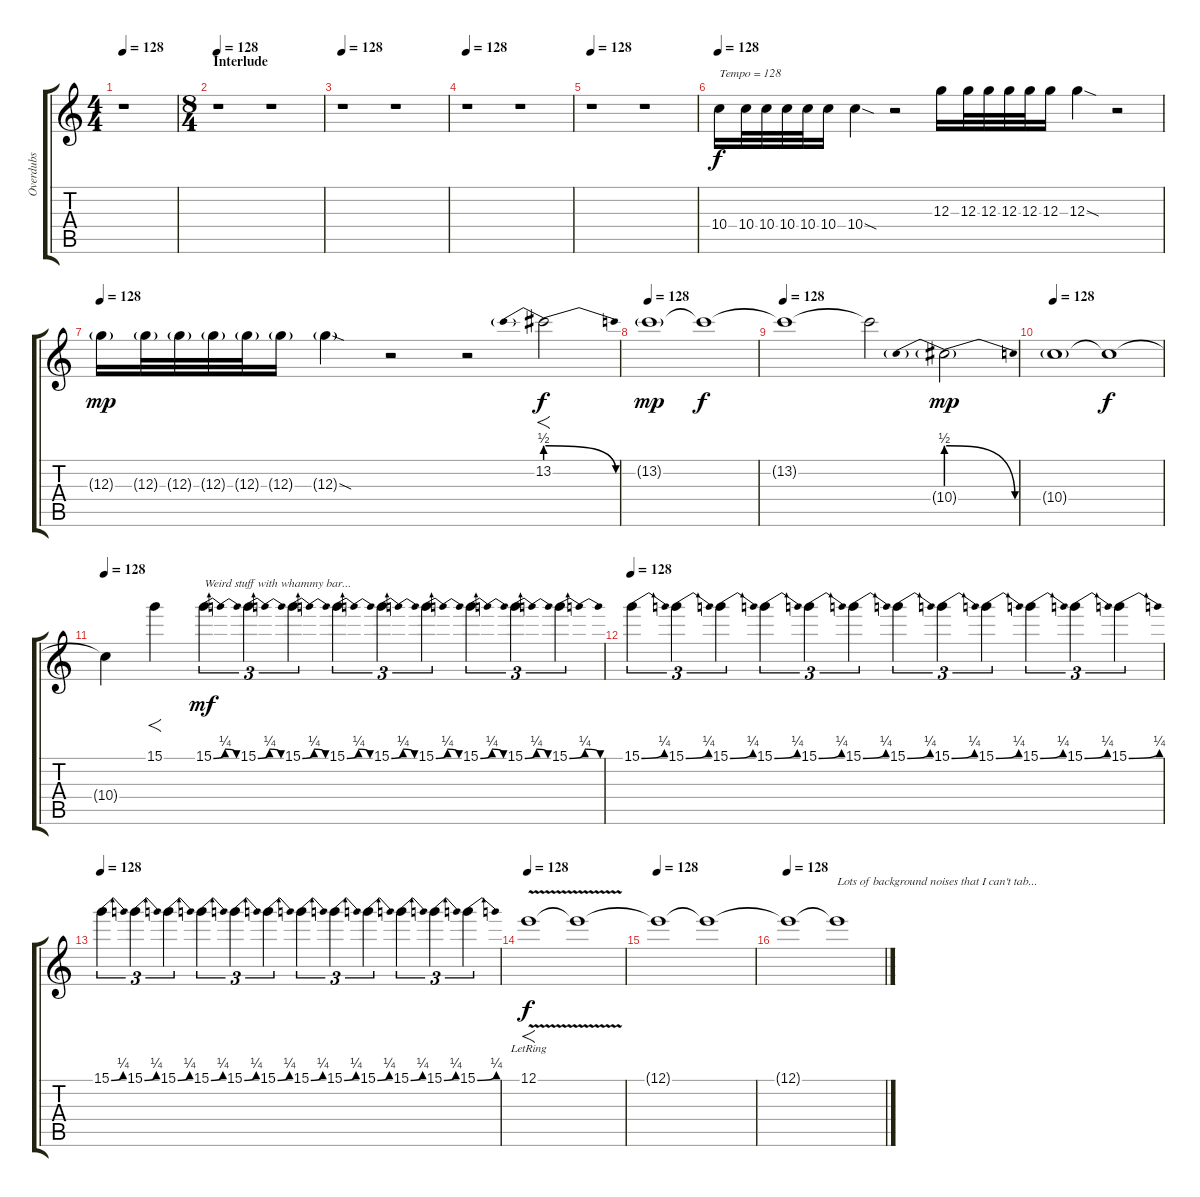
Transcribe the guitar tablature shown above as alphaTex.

\track ("Overdubs" "Overdubs") {instrument overdrivenguitar}
\staff {score tabs}
\tuning (E4 B3 G3 D3 A2 E2) {hide}
\ts (4 4)
\tempo 128
\clef g2
\ks c
r.1{dy f} |
\ts (8 4)
\section ("" "Interlude")
\tempo 128
r.1 r.1 |
\tempo 128
r.1 r.1 |
\tempo 128
r.1 r.1 |
\tempo 128
r.1 r.1 |
\tempo 128
10.4.16{txt "Tempo = 128"} 10.4.32 10.4.32 10.4.32 10.4.32 10.4.16 10.4{sod}.4 r.2 12.3.16 12.3.32 12.3.32 12.3.32 12.3.32 12.3.16 12.3{sod}.4 r.2 |
\tempo 128
12.3{g}.16{dy mp} 12.3{g}.32 12.3{g}.32 12.3{g}.32 12.3{g}.32 12.3{g}.16 12.3{sod g}.4 r.2 r.2 13.2{be (prebendrelease 0 2 60 0)}.2{f dy f} |
\tempo 128
13.2{g}.1{dy mp} 13.2{t}.1{dy f} |
\tempo 128
13.2{t}.1 13.2{t}.2 10.4{be (prebendrelease 0 2 60 0) g}.2{dy mp} |
\tempo 128
10.4{g}.1 10.4{t}.1{dy f} |
\tempo 128
10.4{t}.4 15.1.4{f} 15.1{be (bendrelease 0 0 30 1 30 1 60 0)}.4{tu (3 2) txt "Weird stuff with whammy bar..." dy mf} 15.1{be (bendrelease 0 0 30 1 30 1 60 0)}.4{tu (3 2)} 15.1{be (bendrelease 0 0 30 1 30 1 60 0)}.4{tu (3 2)} 15.1{be (bendrelease 0 0 30 1 30 1 60 0)}.4{tu (3 2)} 15.1{be (bendrelease 0 0 30 1 30 1 60 0)}.4{tu (3 2)} 15.1{be (bendrelease 0 0 30 1 30 1 60 0)}.4{tu (3 2)} 15.1{be (bendrelease 0 0 30 1 30 1 60 0)}.4{tu (3 2)} 15.1{be (bendrelease 0 0 30 1 30 1 60 0)}.4{tu (3 2)} 15.1{be (bendrelease 0 0 30 1 30 1 60 0)}.4{tu (3 2)} |
\tempo 128
15.1{be (bend 0 0 60 1)}.4{tu (3 2) volume 5} 15.1{be (bend 0 0 60 1)}.4{tu (3 2)} 15.1{be (bend 0 0 60 1)}.4{tu (3 2)} 15.1{be (bend 0 0 60 1)}.4{tu (3 2)} 15.1{be (bend 0 0 60 1)}.4{tu (3 2)} 15.1{be (bend 0 0 60 1)}.4{tu (3 2)} 15.1{be (bend 0 0 60 1)}.4{tu (3 2)} 15.1{be (bend 0 0 60 1)}.4{tu (3 2)} 15.1{be (bend 0 0 60 1)}.4{tu (3 2)} 15.1{be (bend 0 0 60 1)}.4{tu (3 2)} 15.1{be (bend 0 0 60 1)}.4{tu (3 2)} 15.1{be (bend 0 0 60 1)}.4{tu (3 2)} |
\tempo 128
15.1{be (bend 0 0 60 1)}.4{tu (3 2)} 15.1{be (bend 0 0 60 1)}.4{tu (3 2)} 15.1{be (bend 0 0 60 1)}.4{tu (3 2)} 15.1{be (bend 0 0 60 1)}.4{tu (3 2)} 15.1{be (bend 0 0 60 1)}.4{tu (3 2)} 15.1{be (bend 0 0 60 1)}.4{tu (3 2)} 15.1{be (bend 0 0 60 1)}.4{tu (3 2)} 15.1{be (bend 0 0 60 1)}.4{tu (3 2)} 15.1{be (bend 0 0 60 1)}.4{tu (3 2)} 15.1{be (bend 0 0 60 1)}.4{tu (3 2)} 15.1{be (bend 0 0 60 1)}.4{tu (3 2)} 15.1{be (bend 0 0 60 1)}.4{tu (3 2)} |
\tempo 128
12.1{v lr}.1{f dy f volume 12} 12.1{t}.1 |
\tempo 128
12.1{t}.1 12.1{t}.1 |
\tempo 128
12.1{t}.1{volume 0} 12.1{t}.1{txt "Lots of background noises that I can't tab..."}
